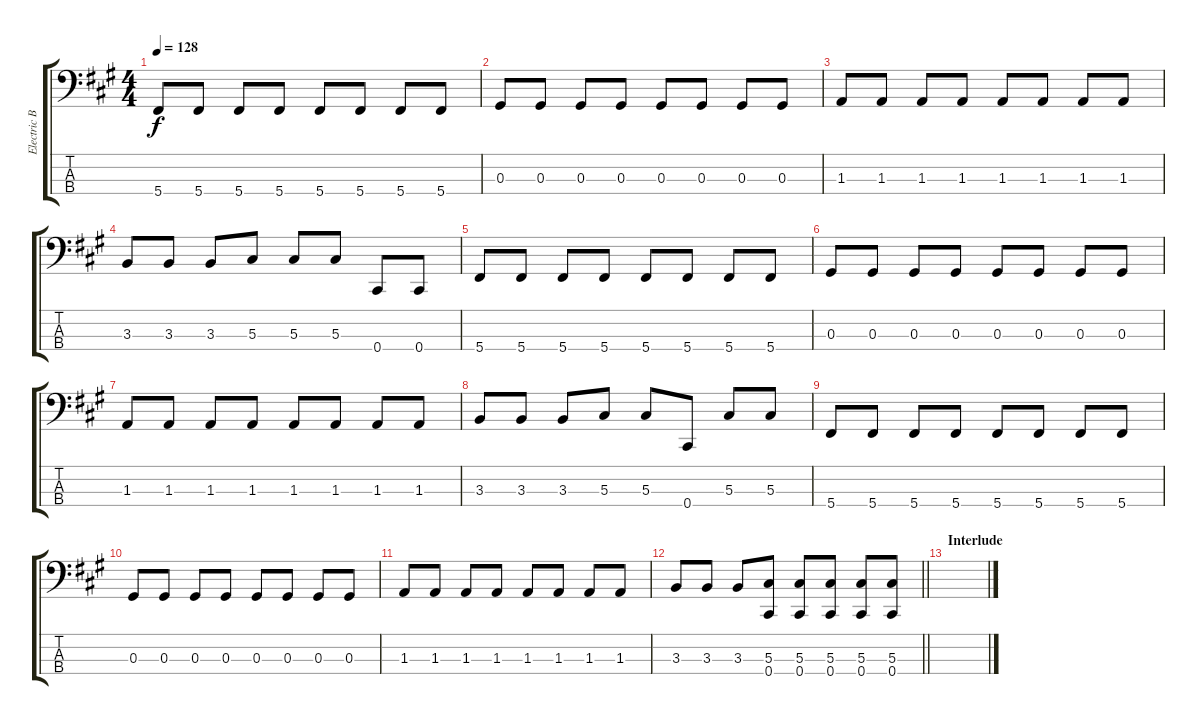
\track ("Electric Bass" "Electric B") {instrument electricbasspick}
\staff {score tabs}
\tuning (Gb2 Db2 Ab1 Db1) {hide}
\ts (4 4)
\tempo 128
\clef f4
\ks f#minor
5.4.8{dy f} 5.4.8 5.4.8 5.4.8 5.4.8 5.4.8 5.4.8 5.4.8 |
0.3.8 0.3.8 0.3.8 0.3.8 0.3.8 0.3.8 0.3.8 0.3.8 |
1.3.8 1.3.8 1.3.8 1.3.8 1.3.8 1.3.8 1.3.8 1.3.8 |
3.3.8 3.3.8 3.3.8 5.3.8 5.3.8 5.3.8 0.4.8 0.4.8 |
5.4.8 5.4.8 5.4.8 5.4.8 5.4.8 5.4.8 5.4.8 5.4.8 |
0.3.8 0.3.8 0.3.8 0.3.8 0.3.8 0.3.8 0.3.8 0.3.8 |
1.3.8 1.3.8 1.3.8 1.3.8 1.3.8 1.3.8 1.3.8 1.3.8 |
3.3.8 3.3.8 3.3.8 5.3.8 5.3.8 0.4.8 5.3.8 5.3.8 |
5.4.8 5.4.8 5.4.8 5.4.8 5.4.8 5.4.8 5.4.8 5.4.8 |
0.3.8 0.3.8 0.3.8 0.3.8 0.3.8 0.3.8 0.3.8 0.3.8 |
1.3.8 1.3.8 1.3.8 1.3.8 1.3.8 1.3.8 1.3.8 1.3.8 |
\barLineRight lightlight
3.3.8 3.3.8 3.3.8 (5.3 0.4).8 (5.3 0.4).8 (5.3 0.4).8 (5.3 0.4).8 (5.3 0.4).8 |
\section ("" "Interlude")
